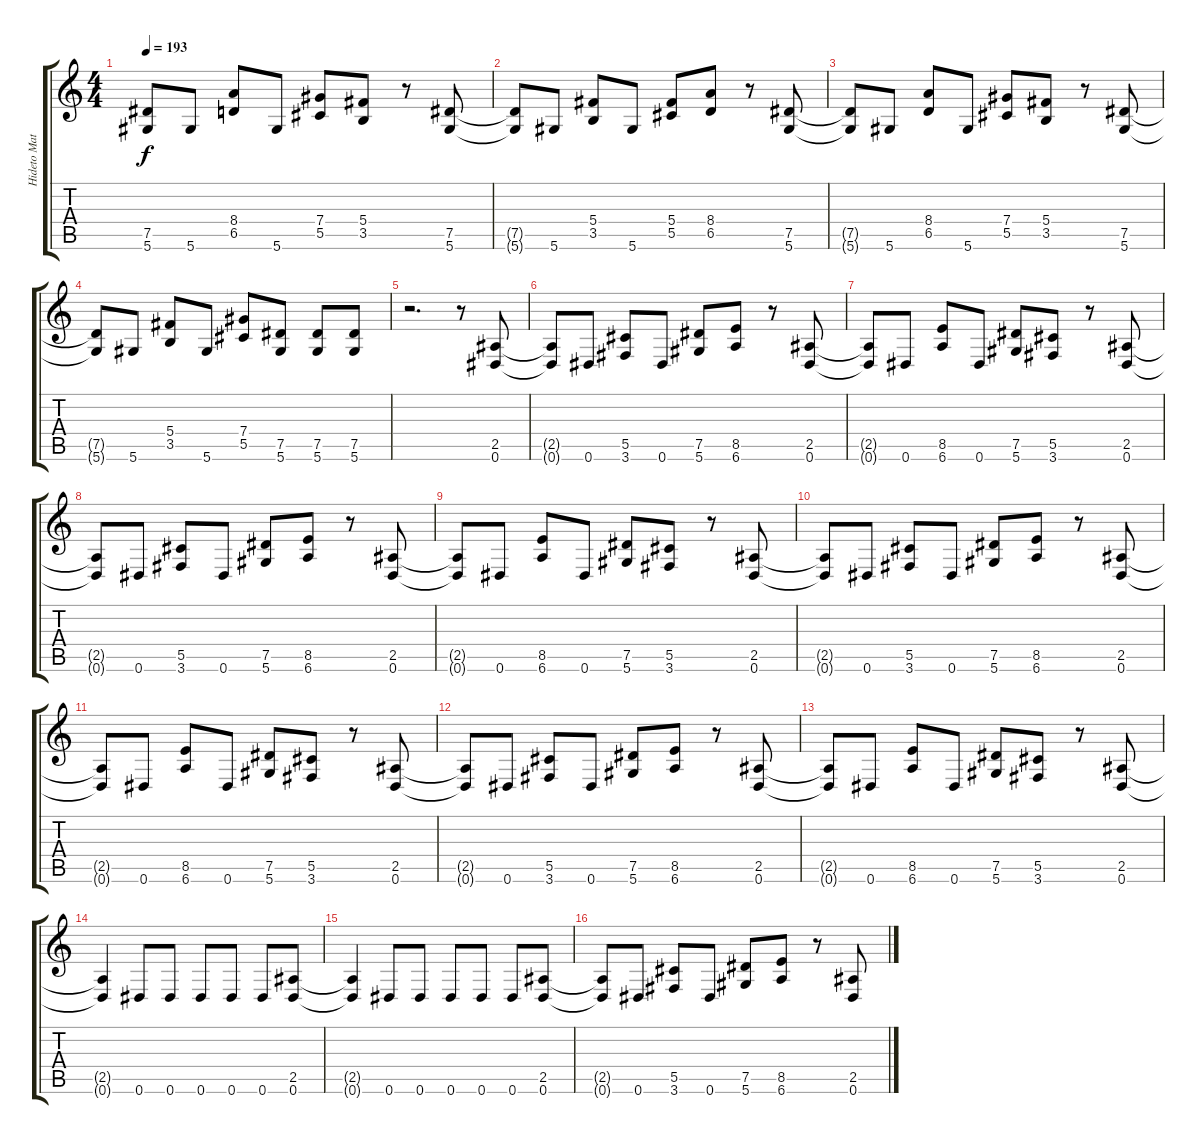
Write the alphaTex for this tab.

\track ("Hideto Matsumoto (Hide)" "Hideto Mat") {instrument distortionguitar}
\staff {score tabs}
\tuning (Eb4 Bb3 Gb3 Db3 Ab2 Eb2) {hide}
\ts (4 4)
\tempo 193
\clef g2
\ks c
(7.5{t} 5.6{t}).8{dy f} 5.6.8 (8.4 6.5).8 5.6.8 (7.4 5.5).8 (5.4 3.5).8 r.8 (7.5 5.6).8 |
(7.5{t} 5.6{t}).8 5.6.8 (5.4 3.5).8 5.6.8 (5.4 5.5).8 (8.4 6.5).8 r.8 (7.5 5.6).8 |
(7.5{t} 5.6{t}).8 5.6.8 (8.4 6.5).8 5.6.8 (7.4 5.5).8 (5.4 3.5).8 r.8 (7.5 5.6).8 |
(7.5{t} 5.6{t}).8 5.6.8 (5.4 3.5).8 5.6.8 (7.4 5.5).8 (7.5 5.6).8 (7.5 5.6).8 (7.5 5.6).8 |
r.2{d} r.8 (2.5 0.6).8 |
(2.5{t} 0.6{t}).8 0.6.8 (5.5 3.6).8 0.6.8 (7.5 5.6).8 (8.5 6.6).8 r.8 (2.5 0.6).8 |
(2.5{t} 0.6{t}).8 0.6.8 (8.5 6.6).8 0.6.8 (7.5 5.6).8 (5.5 3.6).8 r.8 (2.5 0.6).8 |
(2.5{t} 0.6{t}).8 0.6.8 (5.5 3.6).8 0.6.8 (7.5 5.6).8 (8.5 6.6).8 r.8 (2.5 0.6).8 |
(2.5{t} 0.6{t}).8 0.6.8 (8.5 6.6).8 0.6.8 (7.5 5.6).8 (5.5 3.6).8 r.8 (2.5 0.6).8 |
(2.5{t} 0.6{t}).8 0.6.8 (5.5 3.6).8 0.6.8 (7.5 5.6).8 (8.5 6.6).8 r.8 (2.5 0.6).8 |
(2.5{t} 0.6{t}).8 0.6.8 (8.5 6.6).8 0.6.8 (7.5 5.6).8 (5.5 3.6).8 r.8 (2.5 0.6).8 |
(2.5{t} 0.6{t}).8 0.6.8 (5.5 3.6).8 0.6.8 (7.5 5.6).8 (8.5 6.6).8 r.8 (2.5 0.6).8 |
(2.5{t} 0.6{t}).8 0.6.8 (8.5 6.6).8 0.6.8 (7.5 5.6).8 (5.5 3.6).8 r.8 (2.5 0.6).8 |
(2.5{t} 0.6{t}).4 0.6.8 0.6.8 0.6.8 0.6.8 0.6.8 (2.5 0.6).8 |
(2.5{t} 0.6{t}).4 0.6.8 0.6.8 0.6.8 0.6.8 0.6.8 (2.5 0.6).8 |
(2.5{t} 0.6{t}).8 0.6.8 (5.5 3.6).8 0.6.8 (7.5 5.6).8 (8.5 6.6).8 r.8 (2.5 0.6).8
